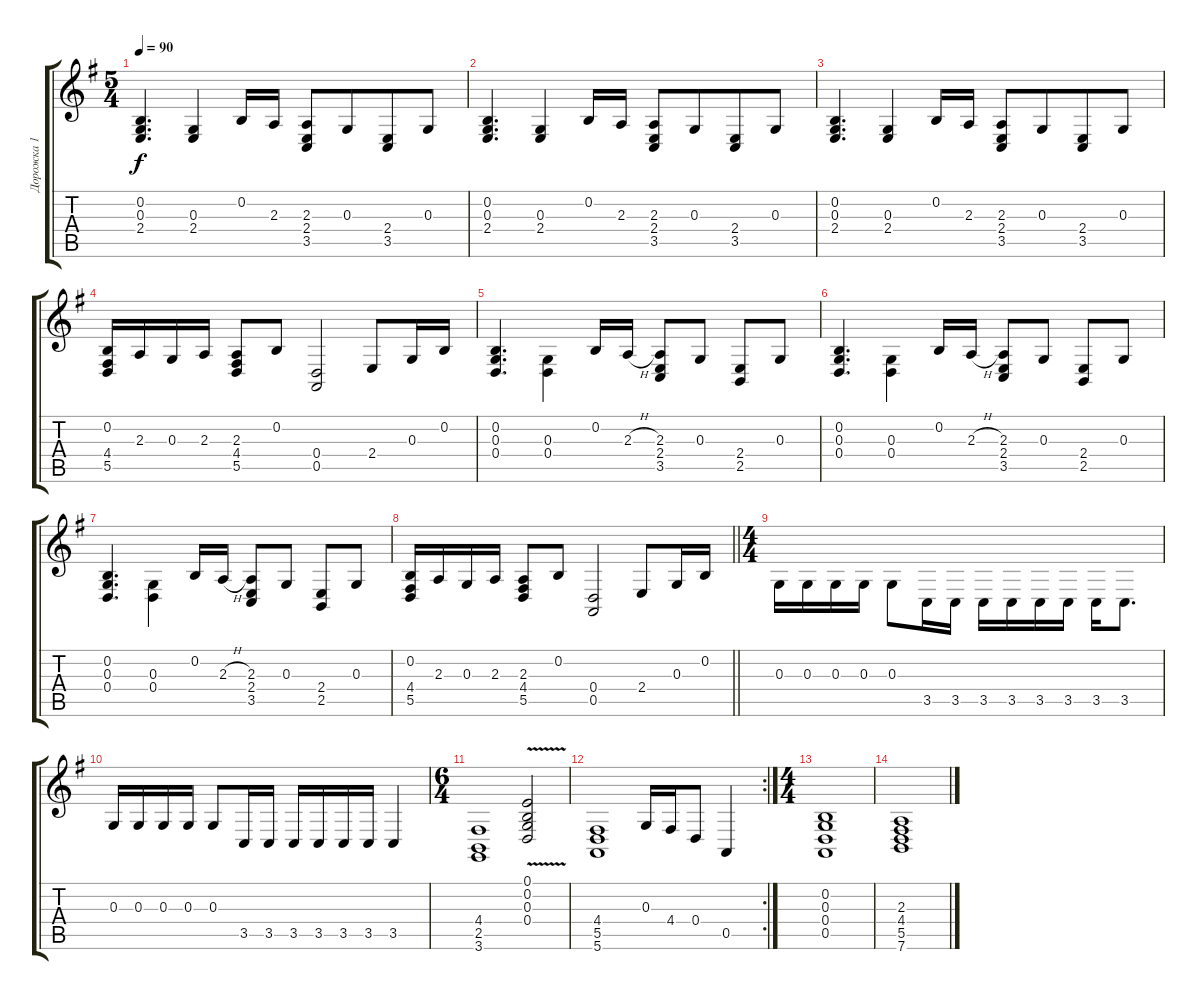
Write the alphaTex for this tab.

\track ("Дорожка 1" "Дорожка 1") {instrument electricgrandpiano}
\staff {score tabs}
\tuning (E4 B3 G3 D3 A2 E2) {hide}
\ts (5 4)
\tempo 90
\clef g2
\ks g
(0.2 0.3 2.4).4{d dy f} (0.3 2.4).4 0.2.16 2.3.16{beam split} (2.3 2.4 3.5).8{beam merge} 0.3.8{beam merge} (2.4 3.5).8{beam merge} 0.3.8 |
(0.2 0.3 2.4).4{d} (0.3 2.4).4 0.2.16 2.3.16{beam split} (2.3 2.4 3.5).8{beam merge} 0.3.8{beam merge} (2.4 3.5).8{beam merge} 0.3.8 |
(0.2 0.3 2.4).4{d} (0.3 2.4).4 0.2.16 2.3.16{beam split} (2.3 2.4 3.5).8{beam merge} 0.3.8{beam merge} (2.4 3.5).8{beam merge} 0.3.8 |
(0.2 4.4 5.5).16 2.3.16 0.3.16 2.3.16 (2.3 4.4 5.5).8 0.2.8 (0.4 0.5).2 2.4.8 0.3.16 0.2.16 |
(0.2 0.3 0.4).4{d} (0.3 0.4).4{beam Down} 0.2.16 2.3{h}.16 (2.3 2.4 3.5).8 0.3.8 (2.4 2.5).8 0.3.8 |
(0.2 0.3 0.4).4{d} (0.3 0.4).4{beam Down} 0.2.16 2.3{h}.16 (2.3 2.4 3.5).8 0.3.8 (2.4 2.5).8 0.3.8 |
(0.2 0.3 0.4).4{d} (0.3 0.4).4{beam Down} 0.2.16 2.3{h}.16 (2.3 2.4 3.5).8 0.3.8 (2.4 2.5).8 0.3.8 |
\barLineRight lightlight
(0.2 4.4 5.5).16 2.3.16 0.3.16 2.3.16 (2.3 4.4 5.5).8 0.2.8 (0.4 0.5).2 2.4.8 0.3.16 0.2.16 |
\ts (4 4)
0.3.16{beam Down} 0.3.16{beam Down} 0.3.16{beam Down} 0.3.16{beam Down} 0.3.8{beam Down beam merge} 3.5.16{beam Down beam merge} 3.5.16{beam Down} 3.5.16{beam Down} 3.5.16{beam Down} 3.5.16{beam Down} 3.5.16{beam Down} 3.5.16{beam Down} 3.5.8{d beam Down} |
0.3.16 0.3.16 0.3.16 0.3.16 0.3.8 3.5.16 3.5.16 3.5.16 3.5.16 3.5.16 3.5.16 3.5.4 |
\ts (6 4)
(4.4 2.5 3.6).1 (0.1 0.2 0.3 0.4{v}).2 |
\rc 2
(4.4 5.5 5.6).1 0.3.16 4.4.16 0.4.8 0.5.4 |
\ts (4 4)
(0.2 0.3 0.4 0.5).1 |
(2.3 4.4 5.5 7.6).1
